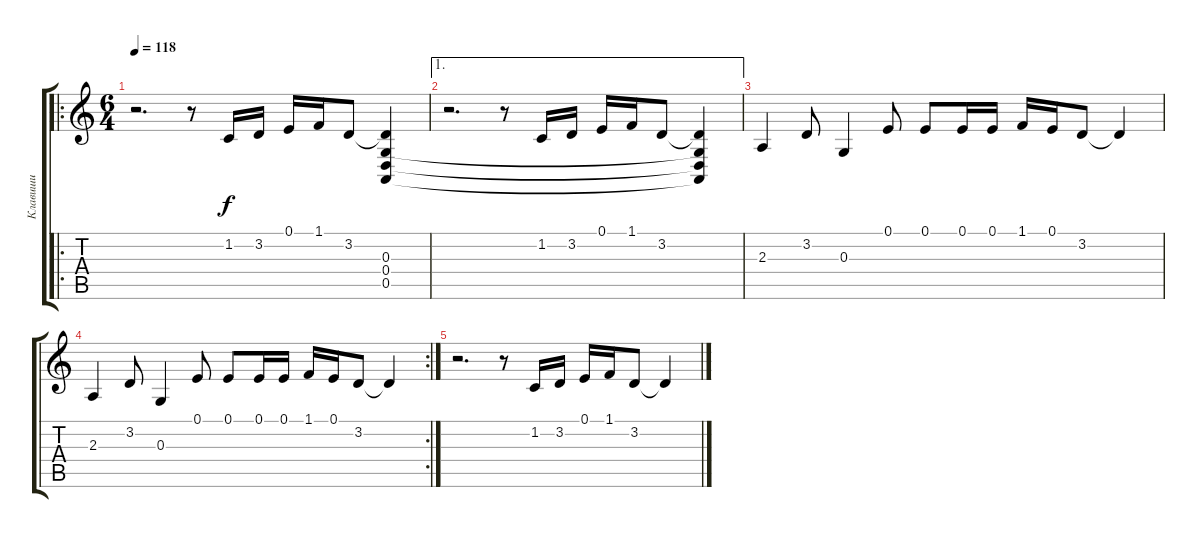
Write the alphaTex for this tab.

\track ("Клавиши" "Клавиши") {instrument orchestralharp}
\staff {score tabs}
\tuning (E4 B3 G3 D3 A2 E2) {hide}
\ro
\ts (6 4)
\tempo 118
\clef g2
\ks c
r.2{d dy f instrument orchestralharp} r.8 1.2.16 3.2.16 0.1.16 1.1.16 3.2.8 (3.2{t} 0.3 0.4 0.5).4 |
\ae 1
r.2{d} r.8 1.2.16 3.2.16 0.1.16 1.1.16 3.2.8 (3.2{t} 0.3{t} 0.4{t} 0.5{t}).4 |
2.3.4 3.2.8 0.3.4 0.1.8 0.1.8 0.1.16 0.1.16 1.1.16 0.1.16 3.2.8 3.2{t}.4 |
\rc 2
2.3.4 3.2.8 0.3.4 0.1.8 0.1.8 0.1.16 0.1.16 1.1.16 0.1.16 3.2.8 3.2{t}.4 |
r.2{d} r.8 1.2.16 3.2.16 0.1.16 1.1.16 3.2.8 3.2{t}.4
